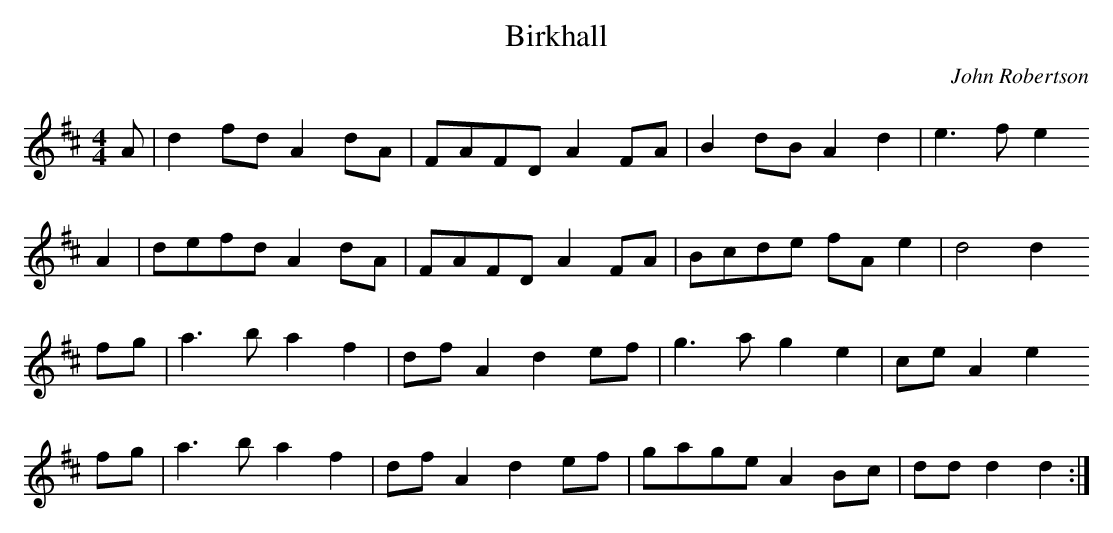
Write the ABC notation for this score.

X:1
T:Birkhall
C:John Robertson
M:4/4
L:1/8
K:D
A  | d2 fd A2 dA | FAFD  A2 FA | B2 dB A2 d2 | e3 f e2
A2 | defd  A2 dA | FAFD  A2 FA | Bcde  fA e2 | d4   d2
fg | a3  b a2 f2 | df A2 d2 ef | g3  a g2 e2 | ce A2 e2
fg | a3  b a2 f2 | df A2 d2 ef | gage  A2 Bc | dd d2 d2 :|
